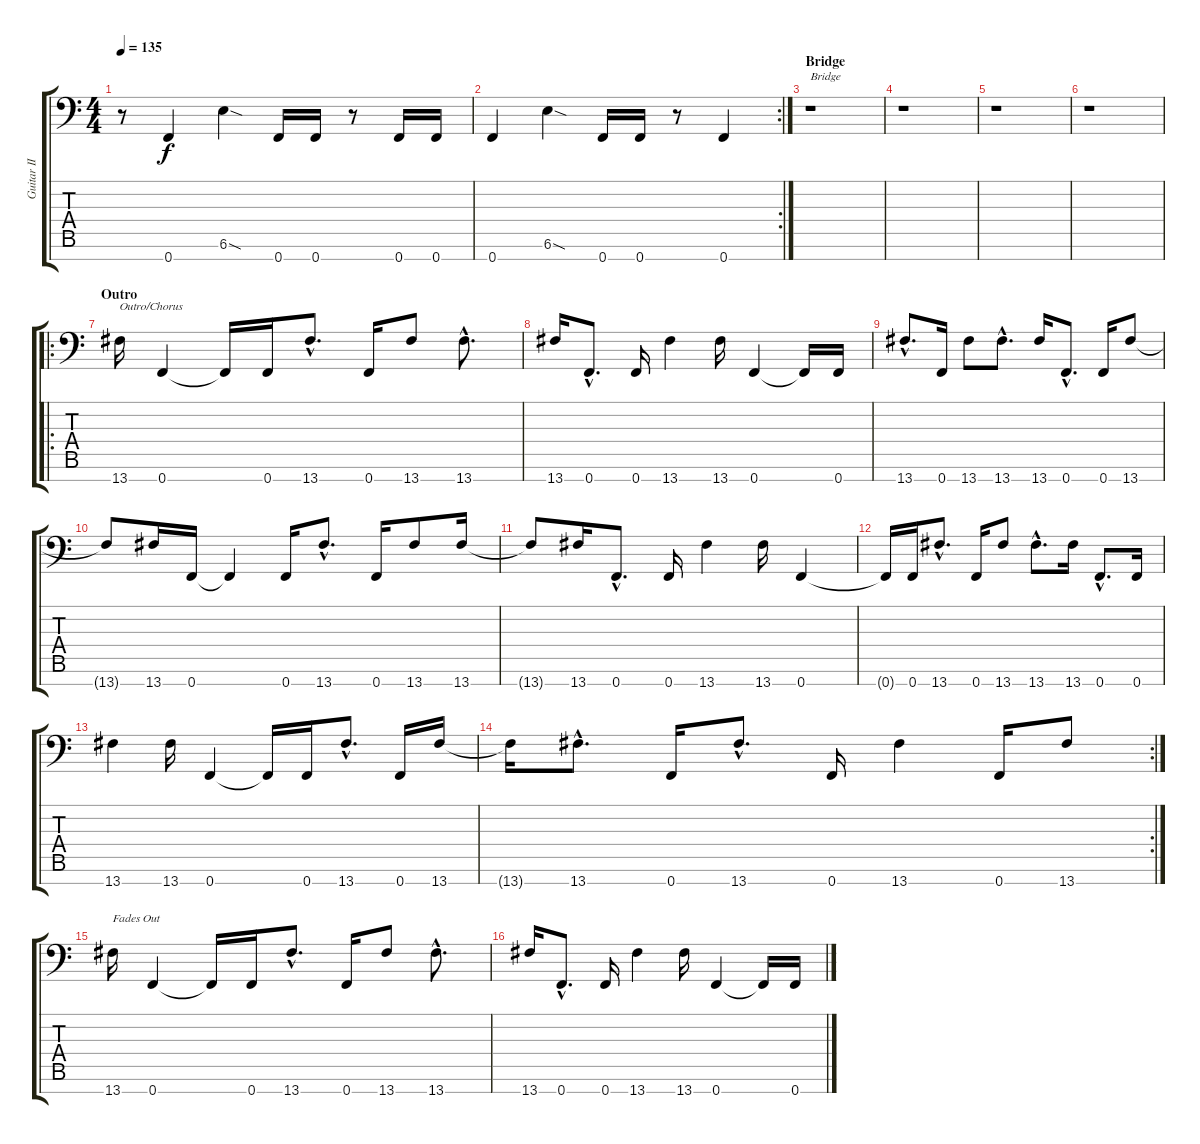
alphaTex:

\track ("Guitar II [Mårten Hagström]" "Guitar II ") {instrument distortionguitar}
\staff {score tabs}
\tuning (Bb3 F3 Db3 Ab2 Eb2 Bb1 F1) {hide}
\ts (4 4)
\tempo 135
\clef f4
\ks c
r.8{dy f} 0.7.4 6.6{sod}.4 0.7.16 0.7.16 r.8 0.7.16 0.7.16 |
\rc 2
0.7.4 6.6{sod}.4 0.7.16 0.7.16 r.8 0.7.4 |
\section ("" "Bridge")
r.1{txt "Bridge"} |
r.1 |
r.1 |
r.1 |
\ro
\section ("" "Outro")
13.7.16{txt "Outro/Chorus"} 0.7.4 0.7{t}.16 0.7.16 13.7{hac}.8{d} 0.7.16 13.7.8 13.7{hac}.8{d} |
13.7.16 0.7{hac}.8{d} 0.7.16 13.7.4 13.7.16 0.7.4 0.7{t}.16 0.7.16 |
13.7{hac}.8{d} 0.7.16 13.7.8 13.7{hac}.8{d} 13.7.16 0.7{hac}.8{d} 0.7.16 13.7.8 |
13.7{t}.8 13.7.16 0.7.16 0.7{t}.4 0.7.16 13.7{hac}.8{d} 0.7.16 13.7.8 13.7.16 |
13.7{t}.8 13.7.16 0.7{hac}.8{d} 0.7.16 13.7.4 13.7.16 0.7.4 |
0.7{t}.16 0.7.16 13.7{hac}.8{d} 0.7.16 13.7.8 13.7{hac}.8{d} 13.7.16 0.7{hac}.8{d} 0.7.16 |
13.7.4 13.7.16 0.7.4 0.7{t}.16 0.7.16 13.7{hac}.8{d} 0.7.16 13.7.16 |
\rc 2
13.7{t}.16 13.7{hac}.8{d} 0.7.16 13.7{hac}.8{d} 0.7.16 13.7.4 0.7.16 13.7.8 |
13.7.16{txt "Fades Out"} 0.7.4 0.7{t}.16 0.7.16 13.7{hac}.8{d} 0.7.16 13.7.8 13.7{hac}.8{d} |
13.7.16 0.7{hac}.8{d} 0.7.16 13.7.4 13.7.16 0.7.4 0.7{t}.16 0.7.16
